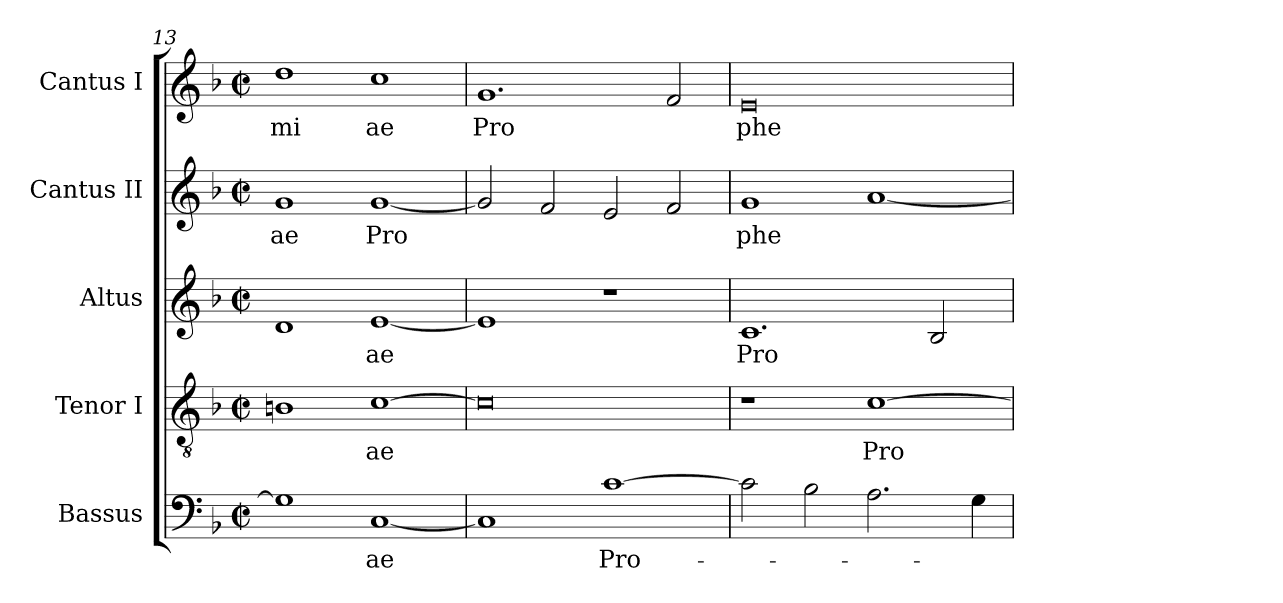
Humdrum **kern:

**kern	**text	**kern	**text	**kern	**text	**kern	**text	**kern	**text
*part5	*part5	*part4	*part4	*part3	*part3	*part2	*part2	*part1	*part1
*staff5	*staff5	*staff4	*staff4	*staff3	*staff3	*staff2	*staff2	*staff1	*staff1
*I"Bassus	*	*I"Tenor I	*	*I"Altus	*	*I"Cantus II	*	*I"Cantus I	*
*clefF4	*	*clefGv2	*	*clefG2	*	*clefG2	*	*clefG2	*
*k[b-]	*	*k[b-]	*	*k[b-]	*	*k[b-]	*	*k[b-]	*
*F:	*	*F:	*	*F:	*	*F:	*	*F:	*
*M2/2	*	*M2/2	*	*M2/2	*	*M2/2	*	*M2/2	*
*met(c|)	*	*met(c|)	*	*met(c|)	*	*met(c|)	*	*met(c|)	*
=13	=13	=13	=13	=13	=13	=13	=13	=13	=13
!	!	!	!	!	!	!	!LO:LY:b:cj	!	!LO:LY:b:cj
1G]	.	1Bn	.	1d	.	1g	ae	1dd	mi
!	!LO:LY:b:cj	!	!LO:LY:b:cj	!	!LO:LY:b:cj	!	!LO:LY:b:cj	!	!LO:LY:b:cj
[<1C	-ae	[>1c	ae	[<1e	ae	[<1g	Pro	1cc	ae
=14	=14	=14	=14	=14	=14	=14	=14	=14	=14
!	!	!	!	!	!	!	!	!	!LO:LY:b:cj
1C]	.	0c]	.	1e]	.	2g/]	.	1.g	Pro
.	.	.	.	.	.	2f/	.	.	.
!	!LO:LY:b:cj	!	!	!	!	!	!	!	!
[>1c	Pro-	.	.	1r	.	2e/	.	.	.
.	.	.	.	.	.	2f/	.	2f/	.
=15	=15	=15	=15	=15	=15	=15	=15	=15	=15
!	!	!	!	!	!LO:LY:b:cj	!	!LO:LY:b	!	!LO:LY:b:cj
2c\]	.	1r	.	1.c	Pro	1g	phe	0e	phe
2B-\	.	.	.	.	.	.	.	.	.
!	!	!	!LO:LY:b:cj	!	!	!	!	!	!
2.A\	.	[<1c	Pro	.	.	[>1a	.	.	.
.	.	.	.	2B-/	.	.	.	.	.
4G\	.	.	.	.	.	.	.	.	.
=	=	=	=	=	=	=	=	=	=
*-	*-	*-	*-	*-	*-	*-	*-	*-	*-
